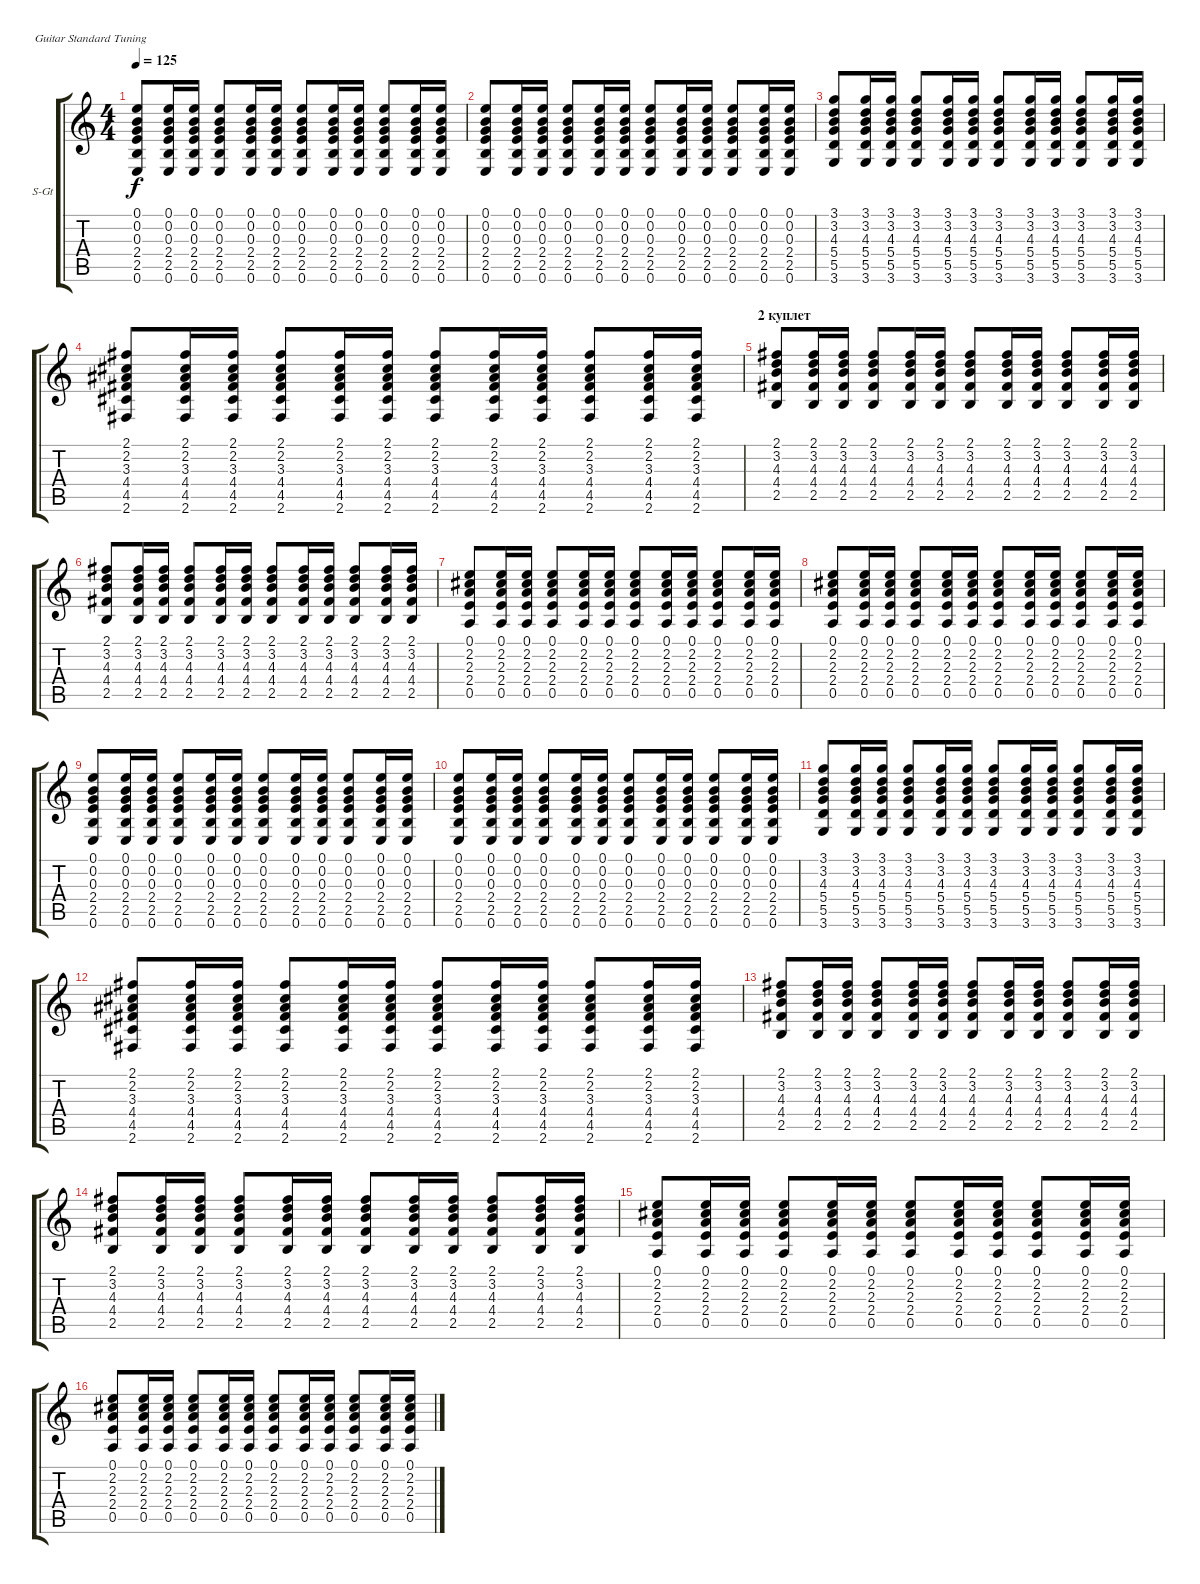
\defaultSystemsLayout 4
\bracketExtendMode groupsimilarinstruments
\firstSystemTrackNameOrientation horizontal
\otherSystemsTrackNameOrientation horizontal
\track ("Steel Guitar" "S-Gt") {instrument acousticguitarsteel}
\staff {score tabs}
\tuning (E4 B3 G3 D3 A2 E2)
\ts (4 4)
\tempo 125
\clef g2
\ks c
(0.6 0.1 0.3 0.2 2.4 2.5).8{dy f} (0.6 0.2 0.1 0.3 2.4 2.5).16 (0.1 0.2 0.3 2.4 2.5 0.6).16 (0.6 0.1 0.3 0.2 2.4 2.5).8 (0.6 0.2 0.1 0.3 2.4 2.5).16 (0.1 0.2 0.3 2.4 2.5 0.6).16 (0.6 0.1 0.3 0.2 2.4 2.5).8 (0.6 0.2 0.1 0.3 2.4 2.5).16 (0.1 0.2 0.3 2.4 2.5 0.6).16 (0.6 0.1 0.3 0.2 2.4 2.5).8 (0.6 0.2 0.1 0.3 2.4 2.5).16 (0.1 0.2 0.3 2.4 2.5 0.6).16 |
(0.6 0.1 0.3 0.2 2.4 2.5).8 (0.6 0.2 0.1 0.3 2.4 2.5).16 (0.1 0.2 0.3 2.4 2.5 0.6).16 (0.6 0.1 0.3 0.2 2.4 2.5).8 (0.6 0.2 0.1 0.3 2.4 2.5).16 (0.1 0.2 0.3 2.4 2.5 0.6).16 (0.6 0.1 0.3 0.2 2.4 2.5).8 (0.6 0.2 0.1 0.3 2.4 2.5).16 (0.1 0.2 0.3 2.4 2.5 0.6).16 (0.6 0.1 0.3 0.2 2.4 2.5).8 (0.6 0.2 0.1 0.3 2.4 2.5).16 (0.1 0.2 0.3 2.4 2.5 0.6).16 |
(3.6 3.1 3.2 4.3 5.4 5.5).8 (3.6 3.1 3.2 4.3 5.4 5.5).16 (3.6 3.1 3.2 4.3 5.4 5.5).16 (3.6 3.1 3.2 4.3 5.4 5.5).8 (3.6 3.1 3.2 4.3 5.4 5.5).16 (3.6 3.1 3.2 4.3 5.4 5.5).16 (3.6 3.1 3.2 4.3 5.4 5.5).8 (3.6 3.1 3.2 4.3 5.4 5.5).16 (3.6 3.1 3.2 4.3 5.4 5.5).16 (3.6 3.1 3.2 4.3 5.4 5.5).8 (3.6 3.1 3.2 4.3 5.4 5.5).16 (3.6 3.1 3.2 4.3 5.4 5.5).16 |
(2.6 2.1 2.2 3.3 4.4 4.5).8 (2.6 2.1 2.2 3.3 4.4 4.5).16 (2.6 2.1 2.2 3.3 4.4 4.5).16 (2.6 2.1 2.2 3.3 4.4 4.5).8 (2.6 2.1 2.2 3.3 4.4 4.5).16 (2.6 2.1 2.2 3.3 4.4 4.5).16 (2.6 2.1 2.2 3.3 4.4 4.5).8 (2.6 2.1 2.2 3.3 4.4 4.5).16 (2.6 2.1 2.2 3.3 4.4 4.5).16 (2.6 2.1 2.2 3.3 4.4 4.5).8 (2.6 2.1 2.2 3.3 4.4 4.5).16 (2.6 2.1 2.2 3.3 4.4 4.5).16 |
\section ("" "2 куплет")
(2.5 2.1 3.2 4.3 4.4).8 (2.5 2.1 3.2 4.3 4.4).16 (2.5 2.1 3.2 4.3 4.4).16 (2.5 2.1 3.2 4.3 4.4).8 (2.5 2.1 3.2 4.3 4.4).16 (2.5 2.1 3.2 4.3 4.4).16 (2.5 2.1 3.2 4.3 4.4).8 (2.5 2.1 3.2 4.3 4.4).16 (2.5 2.1 3.2 4.3 4.4).16 (2.5 2.1 3.2 4.3 4.4).8 (2.5 2.1 3.2 4.3 4.4).16 (2.5 2.1 3.2 4.3 4.4).16 |
(2.5 2.1 3.2 4.3 4.4).8 (2.5 2.1 3.2 4.3 4.4).16 (2.5 2.1 3.2 4.3 4.4).16 (2.5 2.1 3.2 4.3 4.4).8 (2.5 2.1 3.2 4.3 4.4).16 (2.5 2.1 3.2 4.3 4.4).16 (2.5 2.1 3.2 4.3 4.4).8 (2.5 2.1 3.2 4.3 4.4).16 (2.5 2.1 3.2 4.3 4.4).16 (2.5 2.1 3.2 4.3 4.4).8 (2.5 2.1 3.2 4.3 4.4).16 (2.5 2.1 3.2 4.3 4.4).16 |
(0.5 0.1 2.2 2.3 2.4).8 (0.5 0.1 2.2 2.3 2.4).16 (0.5 0.1 2.2 2.3 2.4).16 (0.5 0.1 2.2 2.3 2.4).8 (0.5 0.1 2.2 2.3 2.4).16 (0.5 0.1 2.2 2.3 2.4).16 (0.5 0.1 2.2 2.3 2.4).8 (0.5 0.1 2.2 2.3 2.4).16 (0.5 0.1 2.2 2.3 2.4).16 (0.5 0.1 2.2 2.3 2.4).8 (0.5 0.1 2.2 2.3 2.4).16 (0.5 0.1 2.2 2.3 2.4).16 |
(0.5 0.1 2.2 2.3 2.4).8 (0.5 0.1 2.2 2.3 2.4).16 (0.5 0.1 2.2 2.3 2.4).16 (0.5 0.1 2.2 2.3 2.4).8 (0.5 0.1 2.2 2.3 2.4).16 (0.5 0.1 2.2 2.3 2.4).16 (0.5 0.1 2.2 2.3 2.4).8 (0.5 0.1 2.2 2.3 2.4).16 (0.5 0.1 2.2 2.3 2.4).16 (0.5 0.1 2.2 2.3 2.4).8 (0.5 0.1 2.2 2.3 2.4).16 (0.5 0.1 2.2 2.3 2.4).16 |
(0.6 0.1 0.3 0.2 2.4 2.5).8 (0.6 0.2 0.1 0.3 2.4 2.5).16 (0.1 0.2 0.3 2.4 2.5 0.6).16 (0.6 0.1 0.3 0.2 2.4 2.5).8 (0.6 0.2 0.1 0.3 2.4 2.5).16 (0.1 0.2 0.3 2.4 2.5 0.6).16 (0.6 0.1 0.3 0.2 2.4 2.5).8 (0.6 0.2 0.1 0.3 2.4 2.5).16 (0.1 0.2 0.3 2.4 2.5 0.6).16 (0.6 0.1 0.3 0.2 2.4 2.5).8 (0.6 0.2 0.1 0.3 2.4 2.5).16 (0.1 0.2 0.3 2.4 2.5 0.6).16 |
(0.6 0.1 0.3 0.2 2.4 2.5).8 (0.6 0.2 0.1 0.3 2.4 2.5).16 (0.1 0.2 0.3 2.4 2.5 0.6).16 (0.6 0.1 0.3 0.2 2.4 2.5).8 (0.6 0.2 0.1 0.3 2.4 2.5).16 (0.1 0.2 0.3 2.4 2.5 0.6).16 (0.6 0.1 0.3 0.2 2.4 2.5).8 (0.6 0.2 0.1 0.3 2.4 2.5).16 (0.1 0.2 0.3 2.4 2.5 0.6).16 (0.6 0.1 0.3 0.2 2.4 2.5).8 (0.6 0.2 0.1 0.3 2.4 2.5).16 (0.1 0.2 0.3 2.4 2.5 0.6).16 |
(3.6 3.1 3.2 4.3 5.4 5.5).8 (3.6 3.1 3.2 4.3 5.4 5.5).16 (3.6 3.1 3.2 4.3 5.4 5.5).16 (3.6 3.1 3.2 4.3 5.4 5.5).8 (3.6 3.1 3.2 4.3 5.4 5.5).16 (3.6 3.1 3.2 4.3 5.4 5.5).16 (3.6 3.1 3.2 4.3 5.4 5.5).8 (3.6 3.1 3.2 4.3 5.4 5.5).16 (3.6 3.1 3.2 4.3 5.4 5.5).16 (3.6 3.1 3.2 4.3 5.4 5.5).8 (3.6 3.1 3.2 4.3 5.4 5.5).16 (3.6 3.1 3.2 4.3 5.4 5.5).16 |
(2.6 2.1 2.2 3.3 4.4 4.5).8 (2.6 2.1 2.2 3.3 4.4 4.5).16 (2.6 2.1 2.2 3.3 4.4 4.5).16 (2.6 2.1 2.2 3.3 4.4 4.5).8 (2.6 2.1 2.2 3.3 4.4 4.5).16 (2.6 2.1 2.2 3.3 4.4 4.5).16 (2.6 2.1 2.2 3.3 4.4 4.5).8 (2.6 2.1 2.2 3.3 4.4 4.5).16 (2.6 2.1 2.2 3.3 4.4 4.5).16 (2.6 2.1 2.2 3.3 4.4 4.5).8 (2.6 2.1 2.2 3.3 4.4 4.5).16 (2.6 2.1 2.2 3.3 4.4 4.5).16 |
(2.5 2.1 3.2 4.3 4.4).8 (2.5 2.1 3.2 4.3 4.4).16 (2.5 2.1 3.2 4.3 4.4).16 (2.5 2.1 3.2 4.3 4.4).8 (2.5 2.1 3.2 4.3 4.4).16 (2.5 2.1 3.2 4.3 4.4).16 (2.5 2.1 3.2 4.3 4.4).8 (2.5 2.1 3.2 4.3 4.4).16 (2.5 2.1 3.2 4.3 4.4).16 (2.5 2.1 3.2 4.3 4.4).8 (2.5 2.1 3.2 4.3 4.4).16 (2.5 2.1 3.2 4.3 4.4).16 |
(2.5 2.1 3.2 4.3 4.4).8 (2.5 2.1 3.2 4.3 4.4).16 (2.5 2.1 3.2 4.3 4.4).16 (2.5 2.1 3.2 4.3 4.4).8 (2.5 2.1 3.2 4.3 4.4).16 (2.5 2.1 3.2 4.3 4.4).16 (2.5 2.1 3.2 4.3 4.4).8 (2.5 2.1 3.2 4.3 4.4).16 (2.5 2.1 3.2 4.3 4.4).16 (2.5 2.1 3.2 4.3 4.4).8 (2.5 2.1 3.2 4.3 4.4).16 (2.5 2.1 3.2 4.3 4.4).16 |
(0.5 0.1 2.2 2.3 2.4).8 (0.5 0.1 2.2 2.3 2.4).16 (0.5 0.1 2.2 2.3 2.4).16 (0.5 0.1 2.2 2.3 2.4).8 (0.5 0.1 2.2 2.3 2.4).16 (0.5 0.1 2.2 2.3 2.4).16 (0.5 0.1 2.2 2.3 2.4).8 (0.5 0.1 2.2 2.3 2.4).16 (0.5 0.1 2.2 2.3 2.4).16 (0.5 0.1 2.2 2.3 2.4).8 (0.5 0.1 2.2 2.3 2.4).16 (0.5 0.1 2.2 2.3 2.4).16 |
(0.5 0.1 2.2 2.3 2.4).8 (0.5 0.1 2.2 2.3 2.4).16 (0.5 0.1 2.2 2.3 2.4).16 (0.5 0.1 2.2 2.3 2.4).8 (0.5 0.1 2.2 2.3 2.4).16 (0.5 0.1 2.2 2.3 2.4).16 (0.5 0.1 2.2 2.3 2.4).8 (0.5 0.1 2.2 2.3 2.4).16 (0.5 0.1 2.2 2.3 2.4).16 (0.5 0.1 2.2 2.3 2.4).8 (0.5 0.1 2.2 2.3 2.4).16 (0.5 0.1 2.2 2.3 2.4).16
